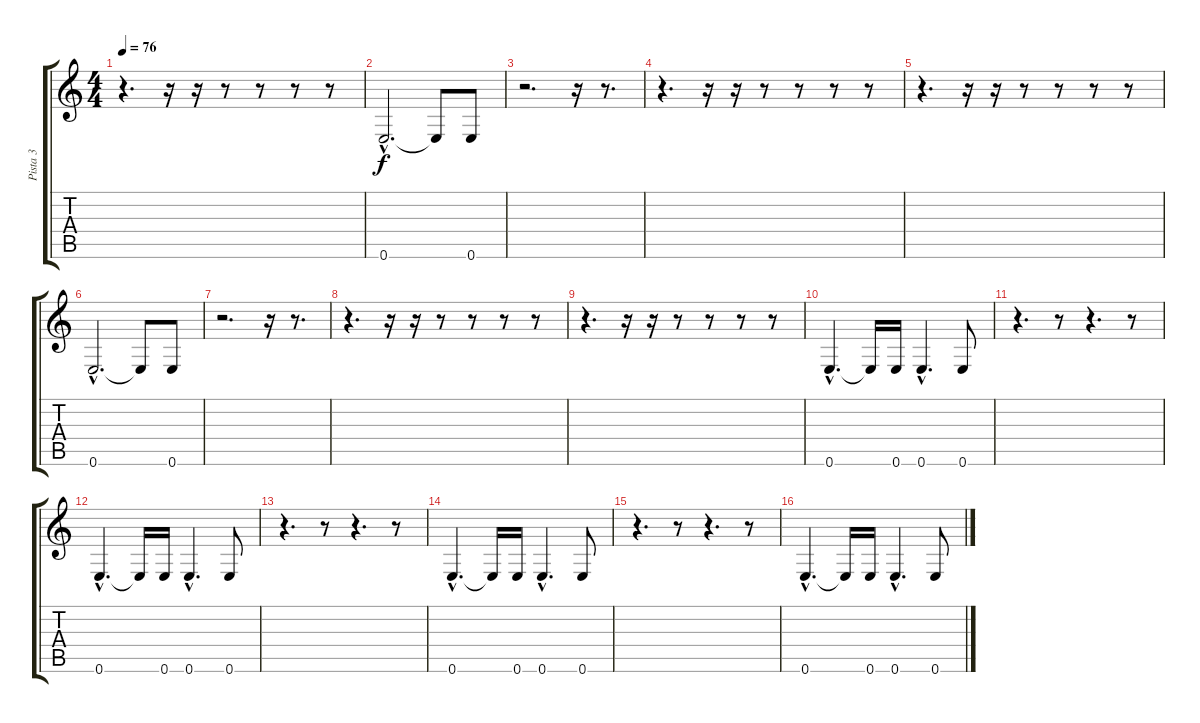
\track ("Pista 3" "Pista 3") {instrument electricbasspick}
\staff {score tabs}
\tuning (E4 B3 G3 D3 A2 E2) {hide}
\ts (4 4)
\tempo 76
\clef g2
\ks c
r.4{d dy f} r.16 r.16 r.8 r.8 r.8 r.8 |
0.6{hac}.2{d} 0.6{t}.8 0.6.8 |
r.2{d} r.16 r.8{d} |
r.4{d} r.16 r.16 r.8 r.8 r.8 r.8 |
r.4{d} r.16 r.16 r.8 r.8 r.8 r.8 |
0.6{hac}.2{d} 0.6{t}.8 0.6.8 |
r.2{d} r.16 r.8{d} |
r.4{d} r.16 r.16 r.8 r.8 r.8 r.8 |
r.4{d} r.16 r.16 r.8 r.8 r.8 r.8 |
0.6{hac}.4{d} 0.6{t}.16 0.6.16 0.6{hac}.4{d} 0.6.8 |
r.4{d} r.8 r.4{d} r.8 |
0.6{hac}.4{d} 0.6{t}.16 0.6.16 0.6{hac}.4{d} 0.6.8 |
r.4{d} r.8 r.4{d} r.8 |
0.6{hac}.4{d} 0.6{t}.16 0.6.16 0.6{hac}.4{d} 0.6.8 |
r.4{d} r.8 r.4{d} r.8 |
0.6{hac}.4{d} 0.6{t}.16 0.6.16 0.6{hac}.4{d} 0.6.8
